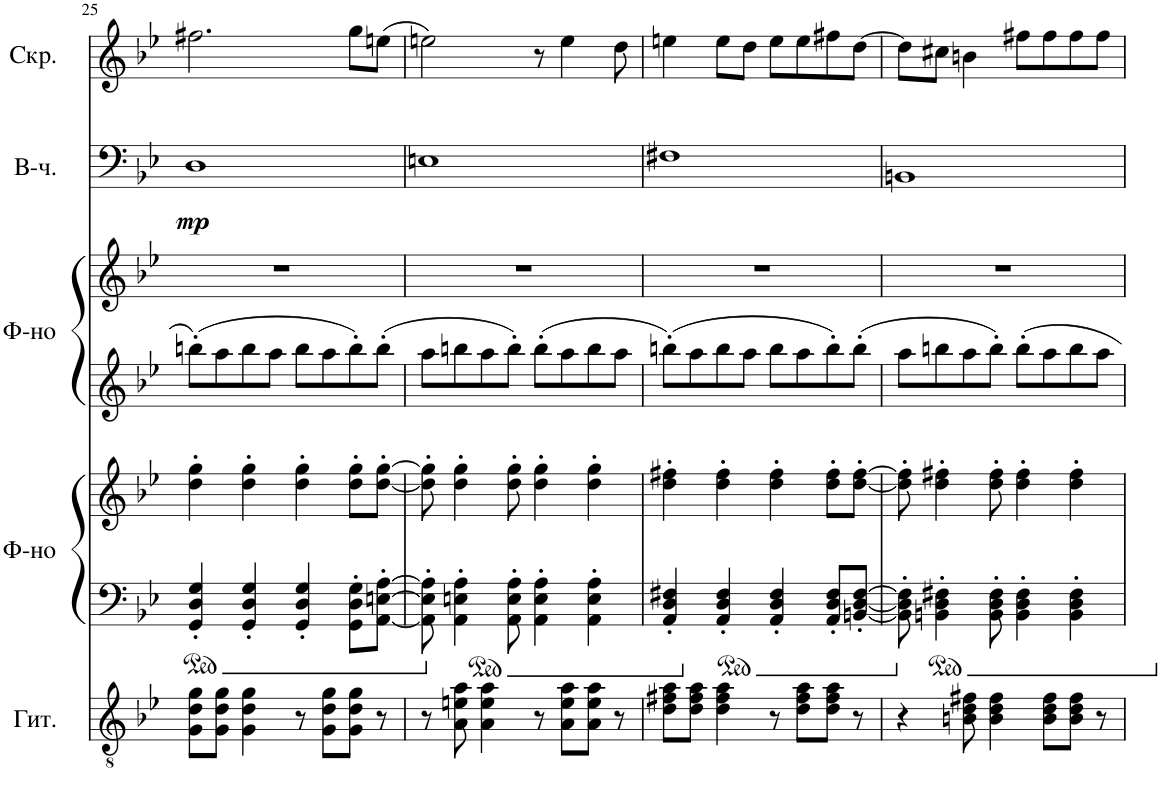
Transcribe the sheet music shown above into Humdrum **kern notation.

**kern	**kern	**kern	**kern	**kern	**kern	**dynam	**kern
*part5	*part4	*part4	*part3	*part3	*part2	*part2	*part1
*staff7	*staff6	*staff5	*staff4	*staff3	*staff2	*staff2	*staff1
*I"Акустическая гитара	*I"Фортепиано	*	*I"Фортепиано	*	*I"Виолончель	*	*I"Скрипка
!!LO:PB:g=z
*clefGv2	*clefF4	*clefG2	*clefG2	*clefG2	*clefF4	*	*clefG2
*k[b-e-]	*k[b-e-]	*k[b-e-]	*k[b-e-]	*k[b-e-]	*k[b-e-]	*	*k[b-e-]
*M4/4	*M4/4	*M4/4	*M4/4	*M4/4	*M4/4	*	*M4/4
=25	=25	=25	=25	=25	=25	=25	=25
!	!	!	!	!	!	!LO:DY:b	!
8G\ 8d\ 8g\L	4GG/' 4D/' 4G/'	4dd\' 4gg\'	8bbn'\L	1r	1D	mp	2.ff#X\
8G\ 8d\ 8g\J	.	.	8aa\	.	.	.	.
4G\ 4d\ 4g\	4GG/' 4D/' 4G/'	4dd\' 4gg\'	8bb\	.	.	.	.
.	.	.	8aa\J	.	.	.	.
8r	4GG/' 4D/' 4G/'	4dd\' 4gg\'	8bb\L	.	.	.	.
8G\ 8d\ 8g\L	.	.	8aa\	.	.	.	.
8G\ 8d\ 8g\J	8GG\' 8D\' 8G\'L	8dd\' 8gg\'L	8bb'\	.	.	.	8gg\L
8r	[8AA\' [8En\' [8A\'J	[8dd\' [8gg\'J	8bb'\J	.	.	.	(8een\J
=26	=26	=26	=26	=26	=26	=26	=26
8r	8AA\]' 8E\]' 8A\]'	8dd\]' 8gg\]'	8aa\L	1r	1En	.	2een\)
8A\ 8en\ 8a\	4AA\' 4En\' 4A\'	4dd\' 4gg\'	8bbn\	.	.	.	.
4A\ 4e\ 4a\	.	.	8aa\	.	.	.	.
.	8AA\' 8E\' 8A\'	8dd\' 8gg\'	8bb'\J	.	.	.	.
8r	4AA\' 4E\' 4A\'	4dd\' 4gg\'	8bb'\L	.	.	.	8r
8A\ 8e\ 8a\L	.	.	8aa\	.	.	.	4ee\
8A\ 8e\ 8a\J	4AA\' 4E\' 4A\'	4dd\' 4gg\'	8bb\	.	.	.	.
8r	.	.	8aa\J	.	.	.	8dd\
=27	=27	=27	=27	=27	=27	=27	=27
8d\ 8f#X\ 8a\L	4AA/' 4D/' 4F#X/'	4dd\' 4ff#X\'	8bbn'\L	1r	1F#X	.	4een\
8d\ 8f#\ 8a\J	.	.	8aa\	.	.	.	.
4d\ 4f#\ 4a\	4AA/' 4D/' 4F#/'	4dd\' 4ff#\'	8bb\	.	.	.	8ee\L
.	.	.	8aa\J	.	.	.	8dd\J
8r	4AA/' 4D/' 4F#/'	4dd\' 4ff#\'	8bb\L	.	.	.	8ee\L
8d\ 8f#\ 8a\L	.	.	8aa\	.	.	.	8ee\
8d\ 8f#\ 8a\J	8AA/' 8D/' 8F#/'L	8dd\' 8ff#\'L	8bb'\	.	.	.	8ff#X\
8r	[8BBn/' [8D/' [8F#/'J	[8dd\' [8ff#\'J	8bb'\J	.	.	.	[8dd\J
=28	=28	=28	=28	=28	=28	=28	=28
4r	8BB\]' 8D\]' 8F#\]'	8dd\]' 8ff#\]'	8aa\L	1r	1BBn	.	8dd\L]
.	4BBn\' 4D\' 4F#X\'	4dd\' 4ff#X\'	8bbn\	.	.	.	8cc#X\J
8Bn\ 8d\ 8f#X\	.	.	8aa\	.	.	.	4bn\
4B\ 4d\ 4f#\	8BB\' 8D\' 8F#\'	8dd\' 8ff#\'	8bb'\J	.	.	.	.
.	4BB\' 4D\' 4F#\'	4dd\' 4ff#\'	8bb'\L	.	.	.	8ff#X\L
8B\ 8d\ 8f#\L	.	.	8aa\	.	.	.	8ff#\
8B\ 8d\ 8f#\J	4BB\' 4D\' 4F#\'	4dd\' 4ff#\'	8bb\	.	.	.	8ff#\
8r	.	.	8aa\J	.	.	.	8ff#\J
=	=	=	=	=	=	=	=
*-	*-	*-	*-	*-	*-	*-	*-
